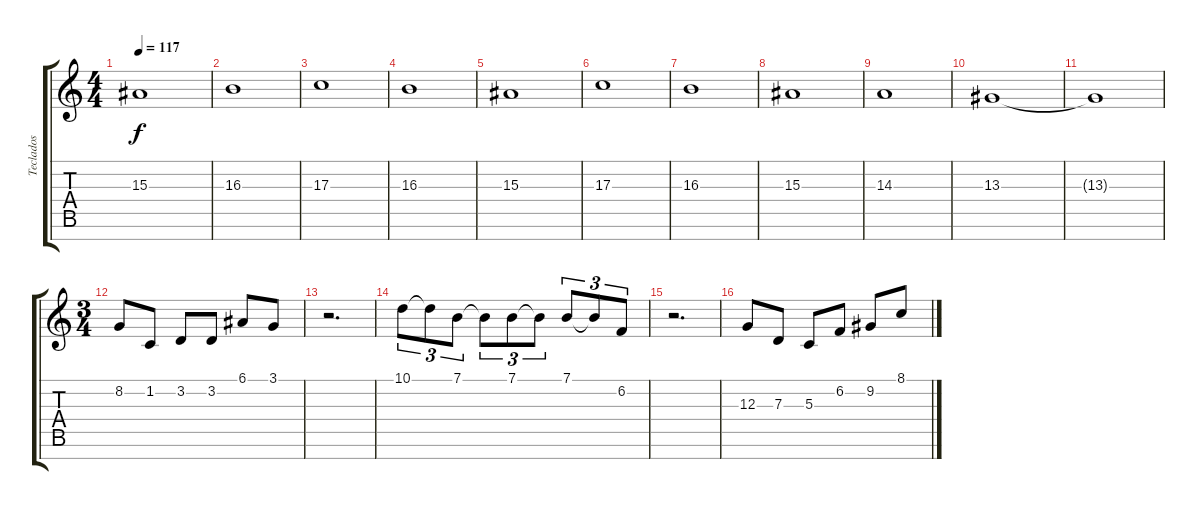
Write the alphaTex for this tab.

\track ("Teclados" "Teclados") {instrument fx1rain}
\staff {score tabs}
\tuning (E4 B3 G3 D3 A2 E2 B1) {hide}
\ts (4 4)
\tempo 117
\clef g2
\ks c
15.3.1{dy f} |
16.3.1 |
17.3.1 |
16.3.1 |
15.3.1 |
17.3.1 |
16.3.1 |
15.3.1 |
14.3.1 |
13.3.1 |
13.3{t}.1{volume 9 instrument fx1rain} |
\ts (3 4)
8.2.8 1.2.8 3.2.8 3.2.8 6.1.8 3.1.8 |
r.2{d} |
10.1.8{tu (3 2)} 10.1{t}.8{tu (3 2)} 7.1.8{tu (3 2)} 7.1{t}.8{tu (3 2)} 7.1.8{tu (3 2)} 7.1{t}.8{tu (3 2)} 7.1.8{tu (3 2)} 7.1{t}.8{tu (3 2)} 6.2.8{tu (3 2)} |
r.2{d} |
12.3.8 7.3.8 5.3.8 6.2.8 9.2.8 8.1.8
